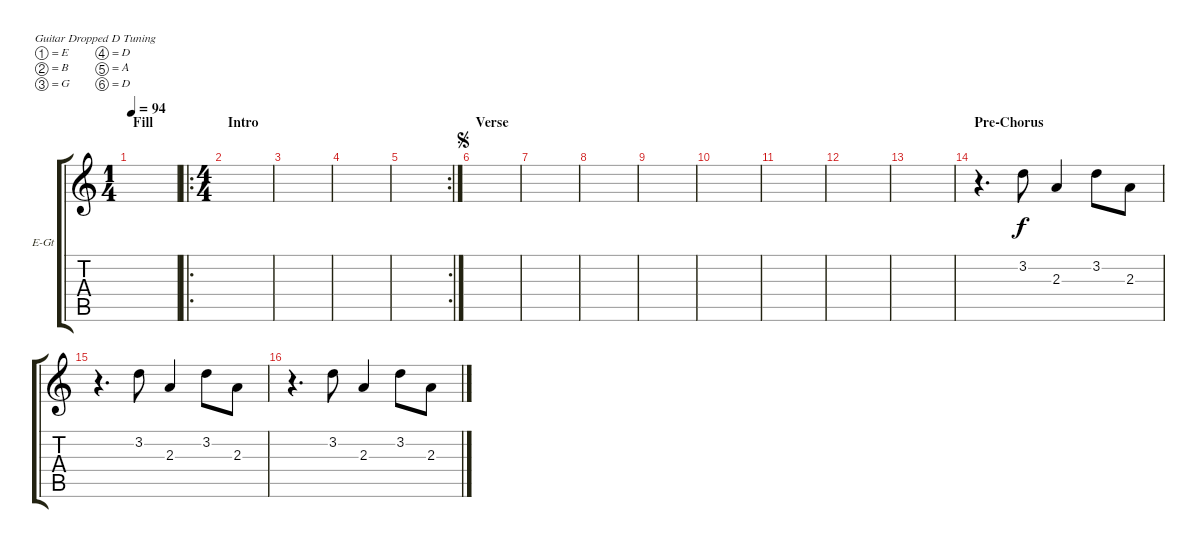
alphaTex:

\defaultSystemsLayout 4
\bracketExtendMode groupsimilarinstruments
\firstSystemTrackNameOrientation horizontal
\otherSystemsTrackNameOrientation horizontal
\track ("Guitar 2" "E-Gt") {instrument distortionguitar}
\staff {score tabs}
\tuning (E4 B3 G3 D3 A2 D2)
\ts (1 4)
\section ("" "Fill")
\tempo 94
\clef g2
\ks c
|
\ro
\ts (4 4)
\section ("" "Intro")
|
|
|
\rc 2
|
\section ("" "Verse")
\jump segno
|
|
|
|
|
|
|
|
\section ("" "Pre-Chorus")
r.4{d} 3.2.8 2.3.4 3.2.8 2.3.8 |
r.4{d} 3.2.8 2.3.4 3.2.8 2.3.8 |
r.4{d} 3.2.8 2.3.4 3.2.8 2.3.8
